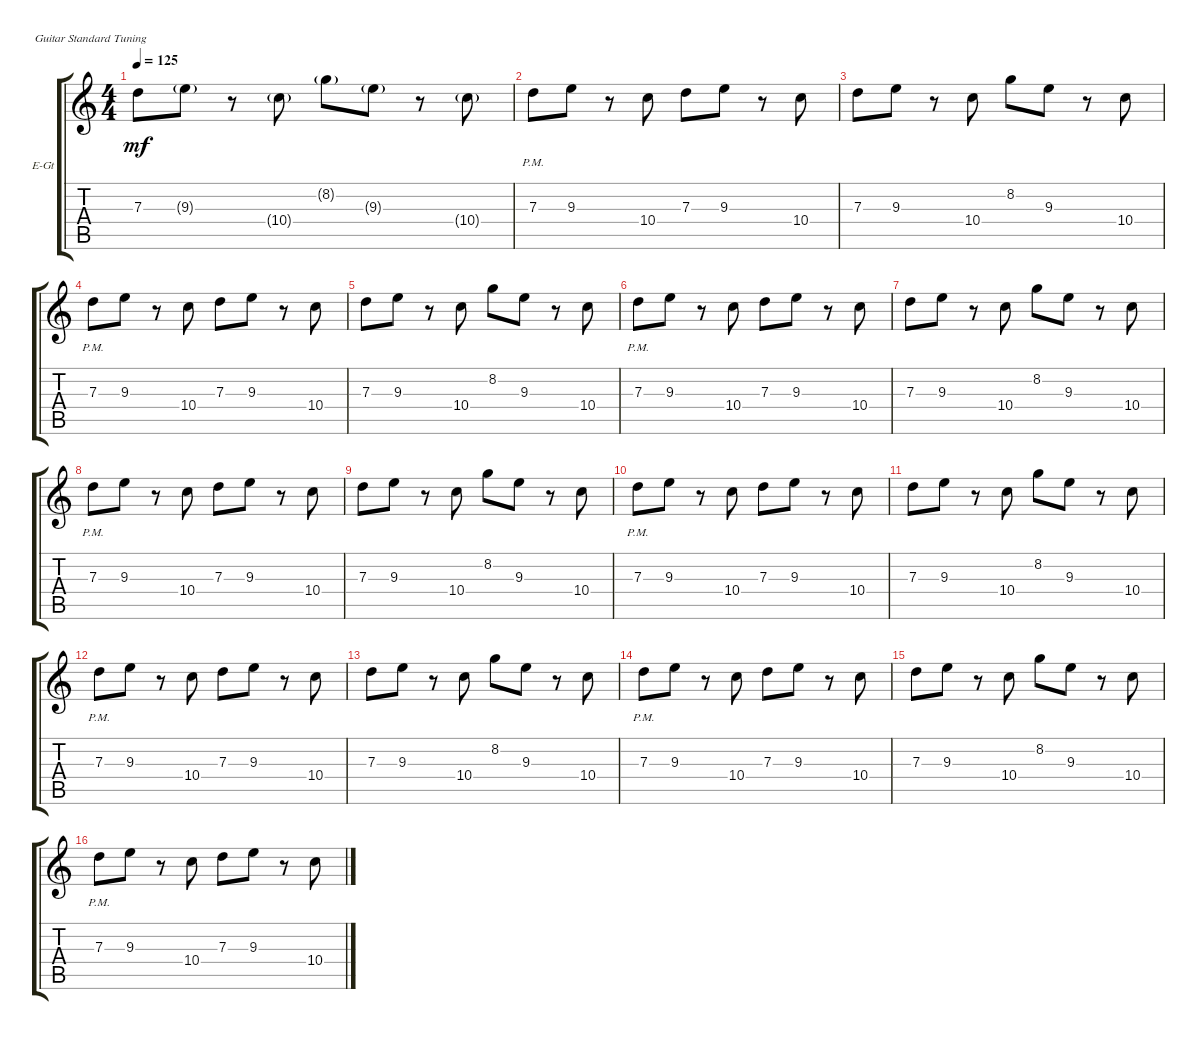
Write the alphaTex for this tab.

\defaultSystemsLayout 4
\bracketExtendMode groupsimilarinstruments
\firstSystemTrackNameOrientation horizontal
\otherSystemsTrackNameOrientation horizontal
\track ("Electric Guitar" "E-Gt") {instrument electricguitarclean}
\staff {score tabs}
\tuning (E4 B3 G3 D3 A2 E2)
\ts (4 4)
\tempo 125
\clef g2
\ks c
7.3.8{dy mf} 9.3{g}.8 r.8 10.4{g}.8 8.2{g}.8 9.3{g}.8 r.8 10.4{g}.8 |
7.3{pm}.8 9.3.8 r.8 10.4.8 7.3.8 9.3.8 r.8 10.4.8 |
7.3.8 9.3.8 r.8 10.4.8 8.2.8 9.3.8 r.8 10.4.8 |
7.3{pm}.8 9.3.8 r.8 10.4.8 7.3.8 9.3.8 r.8 10.4.8 |
7.3.8 9.3.8 r.8 10.4.8 8.2.8 9.3.8 r.8 10.4.8 |
7.3{pm}.8 9.3.8 r.8 10.4.8 7.3.8 9.3.8 r.8 10.4.8 |
7.3.8 9.3.8 r.8 10.4.8 8.2.8 9.3.8 r.8 10.4.8 |
7.3{pm}.8 9.3.8 r.8 10.4.8 7.3.8 9.3.8 r.8 10.4.8 |
7.3.8 9.3.8 r.8 10.4.8 8.2.8 9.3.8 r.8 10.4.8 |
7.3{pm}.8 9.3.8 r.8 10.4.8 7.3.8 9.3.8 r.8 10.4.8 |
7.3.8 9.3.8 r.8 10.4.8 8.2.8 9.3.8 r.8 10.4.8 |
7.3{pm}.8 9.3.8 r.8 10.4.8 7.3.8 9.3.8 r.8 10.4.8 |
7.3.8 9.3.8 r.8 10.4.8 8.2.8 9.3.8 r.8 10.4.8 |
7.3{pm}.8 9.3.8 r.8 10.4.8 7.3.8 9.3.8 r.8 10.4.8 |
7.3.8 9.3.8 r.8 10.4.8 8.2.8 9.3.8 r.8 10.4.8 |
7.3{pm}.8 9.3.8 r.8 10.4.8 7.3.8 9.3.8 r.8 10.4.8
